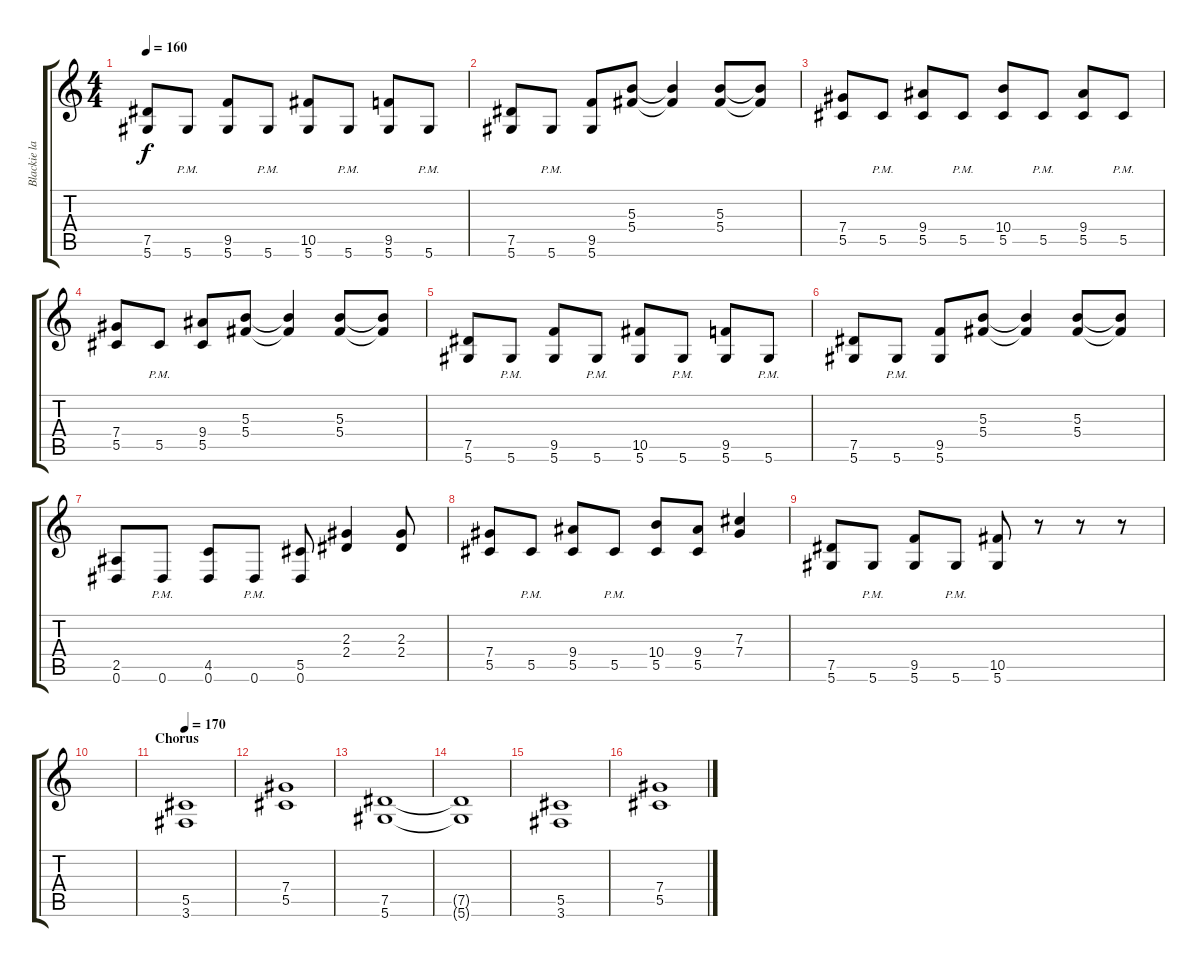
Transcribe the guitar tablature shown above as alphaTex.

\track ("Blackie lawless" "Blackie la") {instrument distortionguitar}
\staff {score tabs}
\tuning (Eb4 Bb3 Gb3 Db3 Ab2 Eb2) {hide}
\ts (4 4)
\tempo 160
\clef g2
\ks c
(7.5 5.6).8{dy f} 5.6{pm}.8 (9.5 5.6).8 5.6{pm}.8 (10.5 5.6).8 5.6{pm}.8 (9.5 5.6).8 5.6{pm}.8 |
(7.5 5.6).8 5.6{pm}.8 (9.5 5.6).8 (5.3 5.4).8 (5.3{t} 5.4{t}).4 (5.3 5.4).8 (5.3{t} 5.4{t}).8 |
(7.4 5.5).8 5.5{pm}.8 (9.4 5.5).8 5.5{pm}.8 (10.4 5.5).8 5.5{pm}.8 (9.4 5.5).8 5.5{pm}.8 |
(7.4 5.5).8 5.5{pm}.8 (9.4 5.5).8 (5.3 5.4).8 (5.3{t} 5.4{t}).4 (5.3 5.4).8 (5.3{t} 5.4{t}).8 |
(7.5 5.6).8 5.6{pm}.8 (9.5 5.6).8 5.6{pm}.8 (10.5 5.6).8 5.6{pm}.8 (9.5 5.6).8 5.6{pm}.8 |
(7.5 5.6).8 5.6{pm}.8 (9.5 5.6).8 (5.3 5.4).8 (5.3{t} 5.4{t}).4 (5.3 5.4).8 (5.3{t} 5.4{t}).8 |
(2.5 0.6).8 0.6{pm}.8 (4.5 0.6).8 0.6{pm}.8 (5.5 0.6).8 (2.3 2.4).4 (2.3 2.4).8 |
(7.4 5.5).8 5.5{pm}.8 (9.4 5.5).8 5.5{pm}.8 (10.4 5.5).8 (9.4 5.5).8 (7.3 7.4).4 |
(7.5 5.6).8 5.6{pm}.8 (9.5 5.6).8 5.6{pm}.8 (10.5 5.6).8 r.8 r.8 r.8 |
|
\section ("" "Chorus")
\tempo 170
(5.5 3.6).1 |
(7.4 5.5).1 |
(7.5 5.6).1 |
(7.5{t} 5.6{t}).1 |
(5.5 3.6).1 |
(7.4 5.5).1
